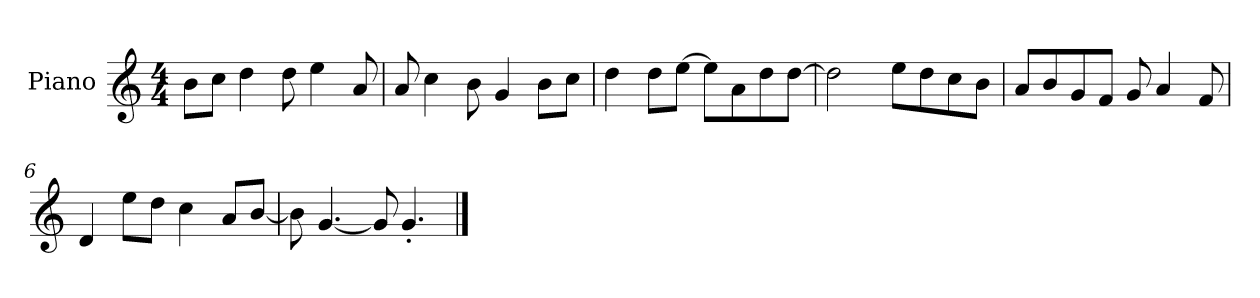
**kern
*part1
*staff1
*I"Piano
*I'P-no
*clefG2
*k[]
*M4/4
*MM90
=1
8b\L
8cc\J
4dd\
8dd\
4ee\
8a/
=2
8a/
4cc\
8b\
4g/
8b\L
8cc\J
=3
4dd\
8dd\L
[8ee\J
8ee\L]
8a\
8dd\
[8dd\J
=4
2dd\]
8ee\L
8dd\
8cc\
8b\J
=5
8a/L
8b/
8g/
8f/J
8g/
4a/
8f/
=6
4d/
8ee\L
8dd\J
4cc\
8a/L
[8b/J
!!LO:LB:g=z
=7
8b\]
[4.g/
8g/]
4.g'/
==
*-
